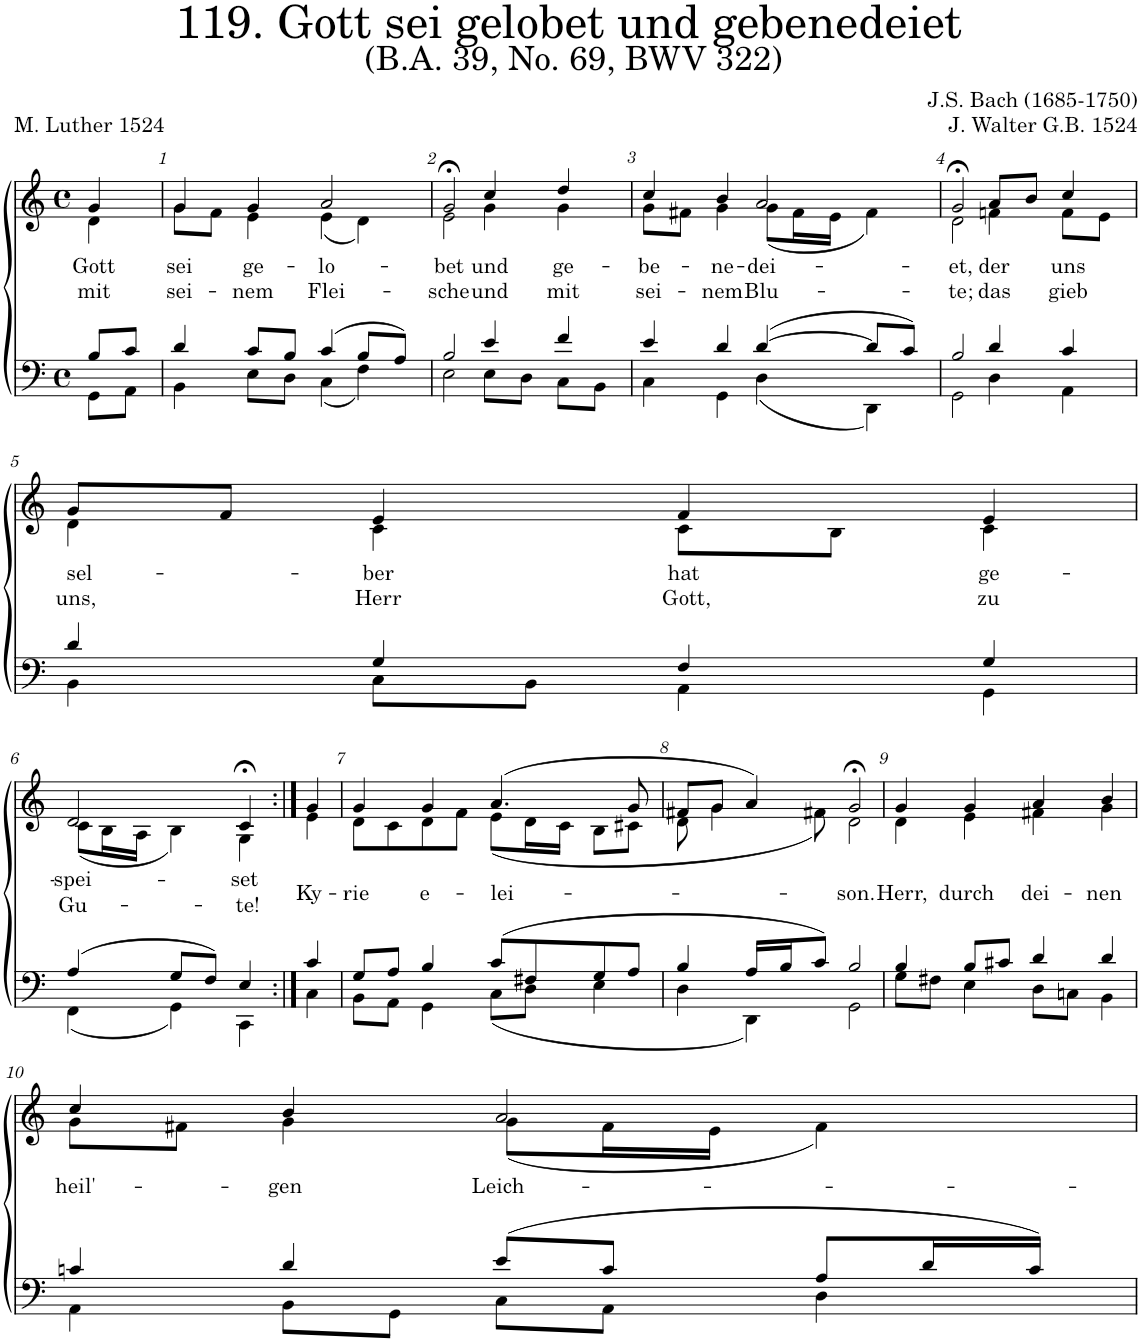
**kern	**kern	**text	**text
*part2	*part1	*part1	*part1
*staff2	*staff1	*staff1	*staff1
*I"Tenor/Bass	*I"Soprano/Alto	*	*
*clefF4	*clefG2	*	*
*k[]	*k[]	*	*
*M4/4	*M4/4	*	*
*met(c)	*met(c)	*	*
=	=	=	=
*^	*	*	*
!	!	!	!LO:LY:b	!LO:LY:b
*	*	*^	*	*
8B/L	8GG\L	4g/	4d\	Gott	mit
8c/J	8AA\J	.	.	.	.
=1	=1	=1	=1	=1	=1
!	!	!	!	!LO:LY:b	!LO:LY:b
4d/	4BB\	4g;</	8g\L	sei	sei-
.	.	.	8f\J	.	.
!	!	!	!	!LO:LY:b	!LO:LY:b
8c/L	8E\L	4g/	4e\	ge-	-nem
8B/J	8D\J	.	.	.	.
!	!	!	!	!LO:LY:b	!LO:LY:b
(4c/	(4C\	2a;</	(4e\	-lo-	Flei-
8B/L	4F\)	.	4d\)	.	.
8A/J)	.	.	.	.	.
=2	=2	=2	=2	=2	=2
!	!	!	!	!LO:LY:b	!LO:LY:b
2B/	2E\	2g;<,/	2e\	-bet	-sche
!	!	!	!	!LO:LY:b	!LO:LY:b
4e/	8E\L	4cc/	4g\	und	und
.	8D\J	.	.	.	.
!	!	!	!	!LO:LY:b	!LO:LY:b
4f/	8C\L	4dd/	4g\	ge-	mit
.	8BB\J	.	.	.	.
=3	=3	=3	=3	=3	=3
!	!	!	!	!LO:LY:b	!LO:LY:b
4e/	4C\	4cc;</	8g\L	-be-	sei-
.	.	.	8f#X\J	.	.
!	!	!	!	!LO:LY:b	!LO:LY:b
4d/	4GG\	4b/	4g\	-ne-	-nem
!	!	!	!	!LO:LY:b	!LO:LY:b
([4d/	(4D\	2a/	(8g\L	-dei-	Blu-
.	.	.	16f#\L	.	.
.	.	.	16e\JJ	.	.
8d/L]	4DD\)	.	4f#\)	.	.
8c/J)	.	.	.	.	.
=4	=4	=4	=4	=4	=4
!	!	!	!	!LO:LY:b	!LO:LY:b
2B/	2GG\	2g;<,/	2d\	-et,	-te;
!	!	!	!	!LO:LY:b	!LO:LY:b
4d/	4D\	8a/L	4fn\	der	das
.	.	8b/J	.	.	.
!	!	!	!	!LO:LY:b	!LO:LY:b
4c/	4AA\	4cc/	8f\L	uns	gieb
.	.	.	8e\J	.	.
!!LO:LB:g=z	!!
=5	=5	=5	=5	=5	=5
!	!	!	!	!LO:LY:b	!LO:LY:b
4d/	4BB\	8g;</L	4d\	sel-	uns,
.	.	8f/J	.	.	.
!	!	!	!	!LO:LY:b	!LO:LY:b
4G/	8C\L	4e/	4c\	-ber	Herr
.	8BB\J	.	.	.	.
!	!	!	!	!LO:LY:b	!LO:LY:b
4F/	4AA\	4f/	8c\L	hat	Gott,
.	.	.	8B\J	.	.
!	!	!	!	!LO:LY:b	!LO:LY:b
4G/	4GG\	4e/	4c\	ge-	zu
!!LO:LB:g=z	!!
=6	=6	=6	=6	=6	=6
!	!	!	!	!LO:LY:b	!LO:LY:b
(4A;</	(4FF\	2d/	(8c\L	-spei-	Gu-
.	.	.	16B\L	.	.
.	.	.	16A\JJ	.	.
8G/L	4GG\)	.	4B\)	.	.
8F/J)	.	.	.	.	.
!	!	!	!	!LO:LY:b	!LO:LY:b
4E/	4CC\	4c;<,/	4G\	-set	-te!
=6X1:|!	=6X1:|!	=6X1:|!	=6X1:|!	=6X1:|!	=6X1:|!
!	!	!	!	!LO:LY:b	!
4c/	4C\	4g/	4e\	Ky-	.
=7	=7	=7	=7	=7	=7
!	!	!	!	!LO:LY:b	!
8G/L	8BB\L	4g/	8d\L	-rie	.
8A/J	8AA\J	.	8c\	.	.
!	!	!	!	!LO:LY:b	!
4B/	4GG\	4g/	8d\	e-	.
.	.	.	8f\J	.	.
!	!	!	!	!LO:LY:b	!
(8c/L	(8C\L	(4.a/	(8e\L	-lei-	.
8F#X/	8D\J	.	16d\L	.	.
.	.	.	16c\JJ	.	.
8G/	4E\	.	8B\L	.	.
8A/J	.	8g/	8c#X\J	.	.
=8	=8	=8	=8	=8	=8
4B/	4D\	8f#X/L	8d\	.	.
.	.	8g/J	4g\	.	.
16A/LL	4DD\)	4a/)	.	.	.
16B/J	.	.	.	.	.
8c/J)	.	.	8f#X\)	.	.
!	!	!	!	!LO:LY:b	!
2B/	2GG\	2g;<,/	2d\	-son.	.
=9	=9	=9	=9	=9	=9
!	!	!	!	!LO:LY:b	!
4B/	8G\L	4g/	4d\	Herr,	.
.	8F#X\J	.	.	.	.
!	!	!	!	!LO:LY:b	!
8B/L	4E\	4g/	4e\	durch	.
8c#X/J	.	.	.	.	.
!	!	!	!	!LO:LY:b	!
4d/	8D\L	4a/	4f#X\	dei-	.
.	8Cn\J	.	.	.	.
!	!	!	!	!LO:LY:b	!
4d/	4BB\	4b/	4g\	-nen	.
!!LO:LB:g=z	!!
=10	=10	=10	=10	=10	=10
!	!	!	!	!LO:LY:b	!
4cn/	4AA\	4cc/	8g\L	heil'-	.
.	.	.	8f#X\J	.	.
!	!	!	!	!LO:LY:b	!
4d/	8BB\L	4b/	4g\	-gen	.
.	8GG\J	.	.	.	.
!	!	!	!	!LO:LY:b	!
(8e/L	8C\L	2a/	(8g\L	Leich-	.
8c/J	8AA\J	.	16f#\L	.	.
.	.	.	16e\JJ	.	.
8A/L	4D\	.	4f#\)	.	.
16d/L	.	.	.	.	.
16c/JJ)	.	.	.	.	.
*v	*v	*	*	*	*
*	*v	*v	*	*
=	=	=	=
*-	*-	*-	*-
